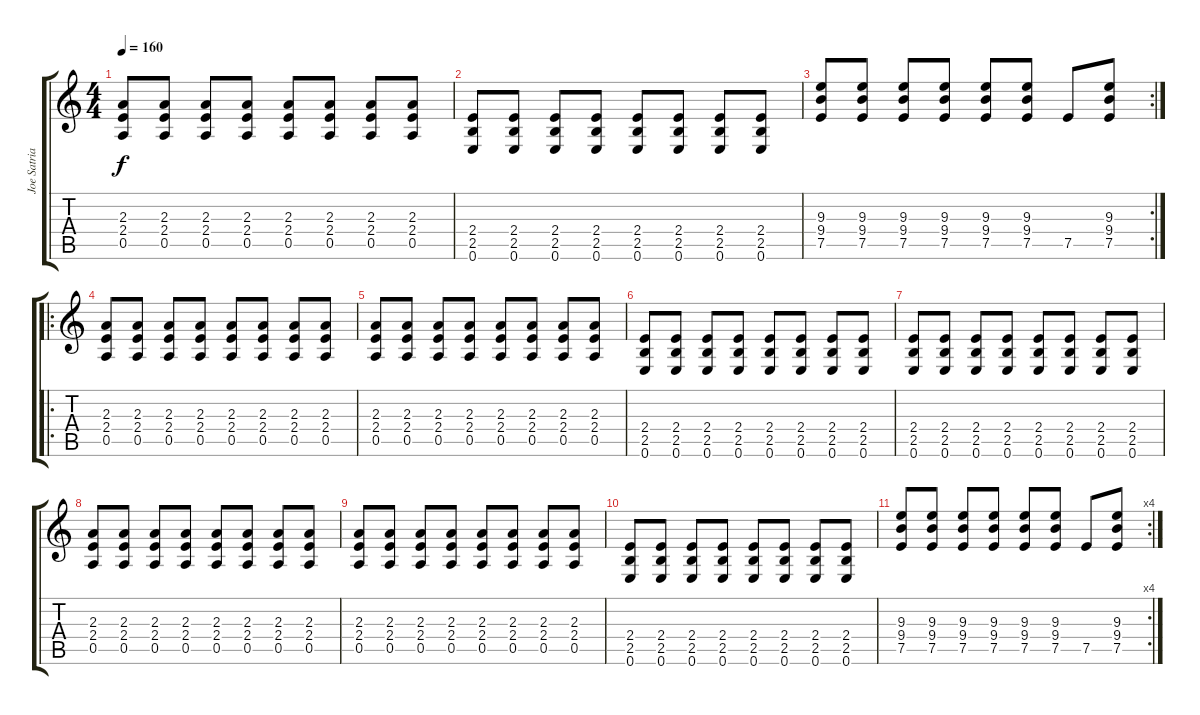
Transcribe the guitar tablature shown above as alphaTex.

\track ("Joe Satriani rythmique" "Joe Satria") {instrument electricguitarmuted}
\staff {score tabs}
\tuning (E4 B3 G3 D3 A2 E2) {hide}
\ts (4 4)
\tempo 160
\clef g2
\ks c
(2.3 2.4 0.5).8{dy f} (2.3 2.4 0.5).8 (2.3 2.4 0.5).8 (2.3 2.4 0.5).8 (2.3 2.4 0.5).8 (2.3 2.4 0.5).8 (2.3 2.4 0.5).8 (2.3 2.4 0.5).8 |
(2.4 2.5 0.6).8 (2.4 2.5 0.6).8 (2.4 2.5 0.6).8 (2.4 2.5 0.6).8 (2.4 2.5 0.6).8 (2.4 2.5 0.6).8 (2.4 2.5 0.6).8 (2.4 2.5 0.6).8 |
\rc 2
(9.3 9.4 7.5).8 (9.3 9.4 7.5).8 (9.3 9.4 7.5).8 (9.3 9.4 7.5).8 (9.3 9.4 7.5).8 (9.3 9.4 7.5).8 7.5.8 (9.3 9.4 7.5).8 |
\ro
(2.3 2.4 0.5).8 (2.3 2.4 0.5).8 (2.3 2.4 0.5).8 (2.3 2.4 0.5).8 (2.3 2.4 0.5).8 (2.3 2.4 0.5).8 (2.3 2.4 0.5).8 (2.3 2.4 0.5).8 |
(2.3 2.4 0.5).8 (2.3 2.4 0.5).8 (2.3 2.4 0.5).8 (2.3 2.4 0.5).8 (2.3 2.4 0.5).8 (2.3 2.4 0.5).8 (2.3 2.4 0.5).8 (2.3 2.4 0.5).8 |
(2.4 2.5 0.6).8 (2.4 2.5 0.6).8 (2.4 2.5 0.6).8 (2.4 2.5 0.6).8 (2.4 2.5 0.6).8 (2.4 2.5 0.6).8 (2.4 2.5 0.6).8 (2.4 2.5 0.6).8 |
(2.4 2.5 0.6).8 (2.4 2.5 0.6).8 (2.4 2.5 0.6).8 (2.4 2.5 0.6).8 (2.4 2.5 0.6).8 (2.4 2.5 0.6).8 (2.4 2.5 0.6).8 (2.4 2.5 0.6).8 |
(2.3 2.4 0.5).8 (2.3 2.4 0.5).8 (2.3 2.4 0.5).8 (2.3 2.4 0.5).8 (2.3 2.4 0.5).8 (2.3 2.4 0.5).8 (2.3 2.4 0.5).8 (2.3 2.4 0.5).8 |
(2.3 2.4 0.5).8 (2.3 2.4 0.5).8 (2.3 2.4 0.5).8 (2.3 2.4 0.5).8 (2.3 2.4 0.5).8 (2.3 2.4 0.5).8 (2.3 2.4 0.5).8 (2.3 2.4 0.5).8 |
(2.4 2.5 0.6).8 (2.4 2.5 0.6).8 (2.4 2.5 0.6).8 (2.4 2.5 0.6).8 (2.4 2.5 0.6).8 (2.4 2.5 0.6).8 (2.4 2.5 0.6).8 (2.4 2.5 0.6).8 |
\rc 4
(9.3 9.4 7.5).8 (9.3 9.4 7.5).8 (9.3 9.4 7.5).8 (9.3 9.4 7.5).8 (9.3 9.4 7.5).8 (9.3 9.4 7.5).8 7.5.8 (9.3 9.4 7.5).8
